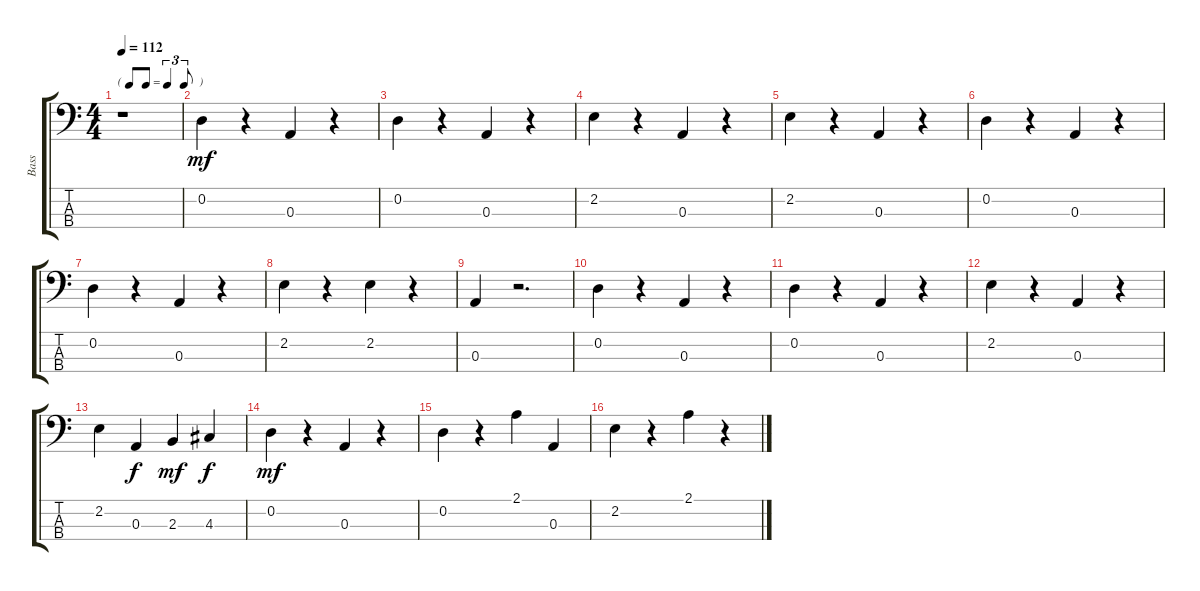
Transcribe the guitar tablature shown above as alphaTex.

\track ("Bass" "Bass") {instrument fretlessbass}
\staff {score tabs}
\tuning (G2 D2 A1 E1) {hide}
\ts (4 4)
\tf triplet8th
\tempo 112
\clef f4
\ks c
r.1{dy mf instrument fretlessbass} |
0.2.4 r.4 0.3.4 r.4 |
0.2.4 r.4 0.3.4 r.4 |
2.2.4 r.4 0.3.4 r.4 |
2.2.4 r.4 0.3.4 r.4 |
0.2.4 r.4 0.3.4 r.4 |
0.2.4 r.4 0.3.4 r.4 |
2.2.4 r.4 2.2.4 r.4 |
0.3.4 r.2{d} |
0.2.4 r.4 0.3.4 r.4 |
0.2.4 r.4 0.3.4 r.4 |
2.2.4 r.4 0.3.4 r.4 |
2.2.4 0.3.4{dy f} 2.3.4{dy mf} 4.3.4{dy f} |
0.2.4{dy mf} r.4 0.3.4 r.4 |
0.2.4 r.4 2.1.4 0.3.4 |
2.2.4 r.4 2.1.4 r.4
